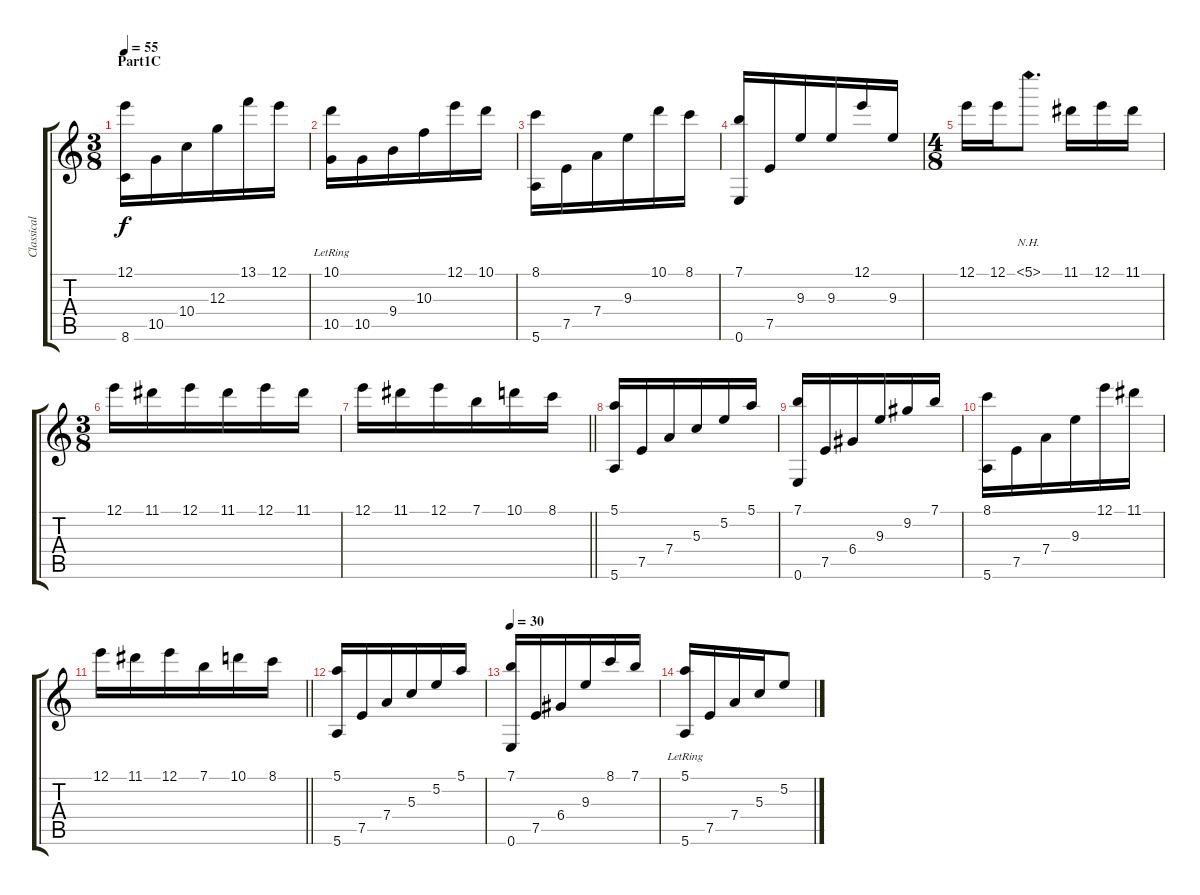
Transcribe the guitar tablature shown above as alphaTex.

\track ("Classical Guitar" "Classical ") {instrument acousticguitarnylon}
\staff {score tabs}
\tuning (E4 B3 G3 D3 A2 E2) {hide}
\ts (3 8)
\section ("" "Part1C")
\tempo 55
\clef g2
\ks c
(12.1 8.6).16{dy f} 10.5.16 10.4.16 12.3.16 13.1.16 12.1.16 |
(10.1 10.5{lr}).16 10.5.16 9.4.16 10.3.16 12.1.16 10.1.16 |
(8.1 5.6).16 7.5.16 7.4.16 9.3.16 10.1.16 8.1.16 |
(7.1 0.6).16 7.5.16 9.3.16 9.3.16 12.1.16 9.3.16 |
\ts (4 8)
12.1.16 12.1.16 5.1{nh}.8{d} 11.1.16 12.1.16 11.1.16 |
\ts (3 8)
12.1.16 11.1.16 12.1.16 11.1.16 12.1.16 11.1.16 |
\barLineRight lightlight
12.1.16 11.1.16 12.1.16 7.1.16 10.1.16 8.1.16 |
\section ("" "")
(5.1 5.6).16 7.5.16 7.4.16 5.3.16 5.2.16 5.1.16 |
(7.1 0.6).16 7.5.16 6.4.16 9.3.16 9.2.16 7.1.16 |
(8.1 5.6).16 7.5.16 7.4.16 9.3.16 12.1.16 11.1.16 |
\barLineRight lightlight
12.1.16 11.1.16 12.1.16 7.1.16 10.1.16 8.1.16 |
\section ("" "")
(5.1 5.6).16 7.5.16 7.4.16 5.3.16 5.2.16 5.1.16 |
\tempo 30
(7.1 0.6).16 7.5.16 6.4.16 9.3.16 8.1.16 7.1.16 |
(5.1{lr} 5.6).16 7.5.16 7.4.16 5.3.16 5.2.8
